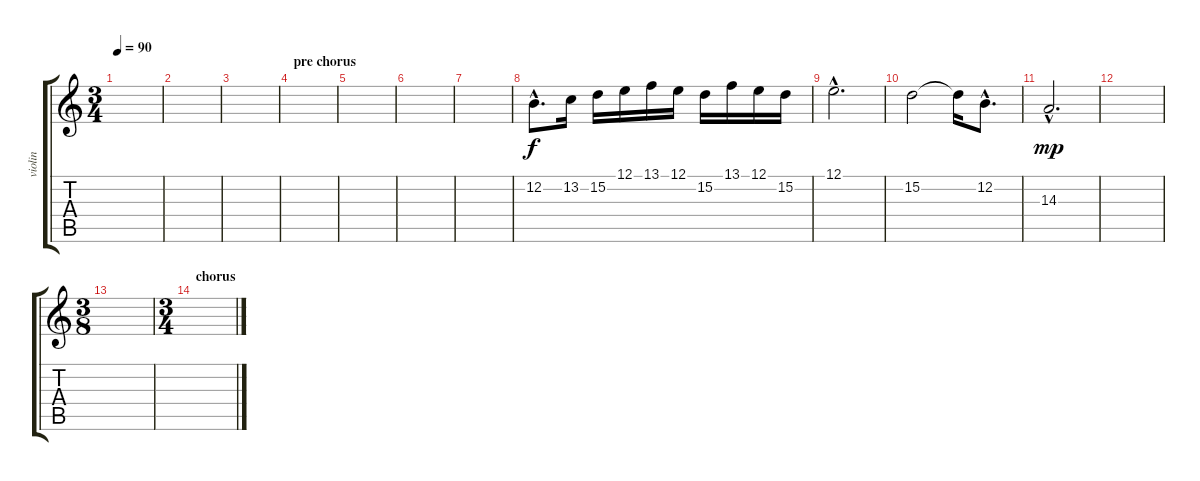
\track ("violin" "violin") {instrument violin}
\staff {score tabs}
\tuning (E4 B3 G3 D3 A2 E2) {hide}
\ts (3 4)
\tempo 90
\clef g2
\ks c
|
|
|
\section ("" "pre chorus")
|
|
|
|
12.2{hac}.8{d volume 8} 13.2.16 15.2.16 12.1.16 13.1.16 12.1.16 15.2.16 13.1.16 12.1.16 15.2.16 |
12.1{hac}.2{d} |
15.2.2 15.2{t}.16 12.2{hac}.8{d} |
14.3{hac}.2{d dy mp} |
|
\ts (3 8)
|
\ts (3 4)
\section ("" "chorus")
